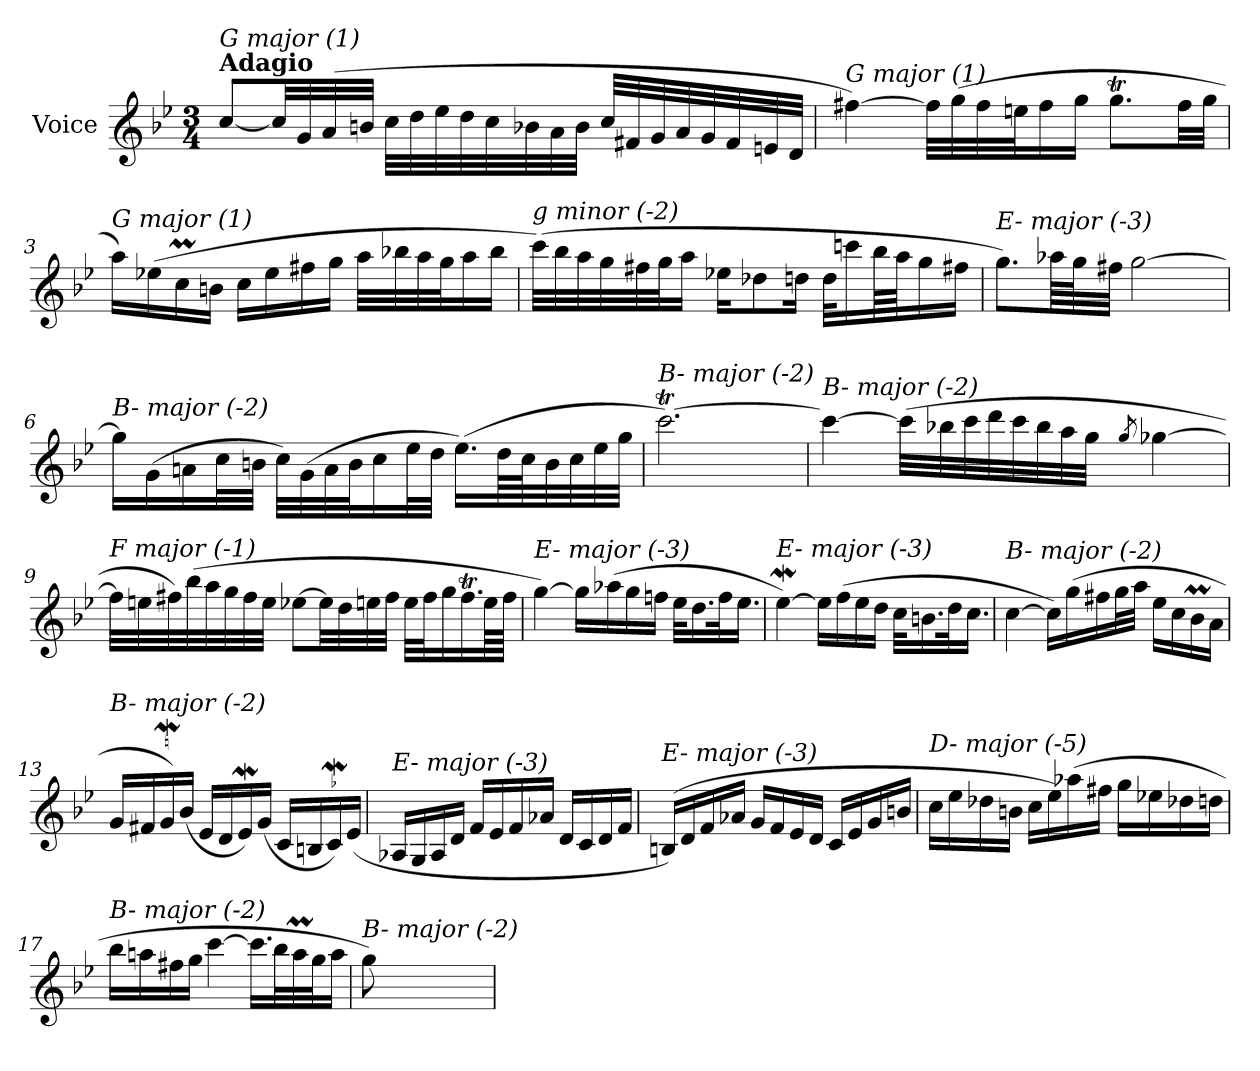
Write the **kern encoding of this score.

**kern
*part1
*staff1
*I"Voice
*I'V
*clefG2
*k[b-e-]
*M3/4
=1
!LO:TX:a:B:t=Adagio
!LO:TX:i:t=G major (1)
[8cc/L
32cc/LL]
32g/
(>32a/
32bn/JJJ
32cc\LLL
32dd\
32ee-\
32dd\
32cc\
32b-X\
32a\
32b-\JJJ
32cc/LLL
32f#X/
32g/
32a/
32g/
32f#/
32en/
32d/JJJ
=2
!LO:TX:i:t=G major (1)
[4ff#X\)
32ff#\LLL]
(>32gg\
32ff#\
32een\J
16ff#\
16gg\JJ
8.ggT\L
32ff#\LL
32gg\JJJ
!!LO:LB:g=z
=3
!LO:TX:i:t=G major (1)
16aa\LL)
(>16ee-X\
16ccM\
16bn\JJ
16cc\LL
16ee-\
16ff#X\
16gg\JJ
32aa\LLL
32bb-X\
32aa\
32gg\J
16aa\
16bb-\JJ
=4
!LO:TX:i:t=g minor (-2)
(>32ccc\LLL)
32bb-\
32aa\
32gg\
32ff#X\
32gg\J
16aa\JJ
16ee-X\KL
8dd-Xi\
16dd\Jk
32dd\KLL
16cccn\
64bb-\LL
64aa\JJ
16gg\
16ff#X\JJ
!!LO:LB:g=z
=5
!LO:TX:i:t=E- major (-3)
8.gg\L)
64aa-X\LLL
64gg\J
32ff#X\JJJ
[2gg\
=6
!LO:TX:i:t=B- major (-2)
16gg\LL]
(>16g\
16an\
32cc\L
32bn\JJJ
32cc\LLL)
(>32g\
32a\
32b\J
16cc\
32ee-\L
32dd\JJJ
(>16.ee-\LL)
64dd\LL
64cc\J
32b\
32cc\
32ee-\
32gg\JJJ
=7
!LO:TX:i:t=B- major (-2)
[2.cccT\)
!!LO:LB:g=z
=8
!LO:TX:i:t=B- major (-2)
4ccc\_
(>32ccc\LLL]
32bb-X\
32ccc\
32ddd\
32ccc\
32bb-\
32aa\
32gg\JJJ
8qgg/
[4gg-Xi\
=9
!LO:TX:i:t=F major (-1)
32ff#\LLL]
32een\
32ff#X\)
(>32bb-\
32aa\
32gg\
32ff#\
32ee\JJJ
[8ee-X\L
32ee-\LL]
32dd\
32een\
32ff#\JJJ
32ee\LLL
32ff#\J
16gg\
16.ff#t\
64ee\LL
64ff#\JJJJ
!!LO:LB:g=z
=10
!LO:TX:i:t=E- major (-3)
[4gg\)
16gg\LL]
(>16aa-X\
16gg\
16ffn\JJ
32ee-\KLL
16.dd\
32ff\K
16.ee-\JJ
=11
!LO:TX:i:t=E- major (-3)
[4ee-w\)
16ee-\LL]
(>16ff\
16ee-\
16dd\JJ
32cc\KLL
16.bn\
32dd\K
16.cc\JJ
=12
!LO:TX:i:t=B- major (-2)
[4cc\
16cc\LL])
(>16gg\
16ff#X\
32gg\L
32aa\JJJ
16ee-\LL
16cc\
16b-M\
16a\JJ
!!LO:LB:g=z
=13
!LO:TX:i:t=B- major (-2)
16g/LL
16f#X/
16gW/)
(<16b-/JJ
16e-/LL
16d/
16e-w/)
(<16g/JJ
16c/LL
16Bn/
16cW/)
(>16e-/JJ
=14
!LO:TX:i:t=E- major (-3)
16A-X/LL
16G/
16A-/
16d/JJ
16f/LL
16e-/
16f/
16a-X/JJ
16d/LL
16c/
16d/
16f/JJ
=15
!LO:TX:i:t=E- major (-3)
(>16Bn/LL)
16d/
16f/
16a-X/JJ
16g/LL
16f/
16e-/
16d/JJ
16c/LL
16e-/
16g/
16bn/JJ
!!LO:LB:g=z
=16
!LO:TX:i:t=D- major (-5)
16cc\LL
16ee-\
16dd-X\
16bn\JJ
16cc\LL
16ee-\)
(>16aa-X\
16ff#X\JJ
16gg\LL
16ee-X\
16dd-Xi\
16ddn\JJ
=17
!LO:TX:i:t=B- major (-2)
16bb-\LL
16aan\
16ff#X\
16gg\JJ
[4ccc\
16.ccc\LL]
32bb-\L
32aam\
32gg\J
16aa\JJ
=18
!LO:TX:i:t=B- major (-2)
8gg\)
=
*-
